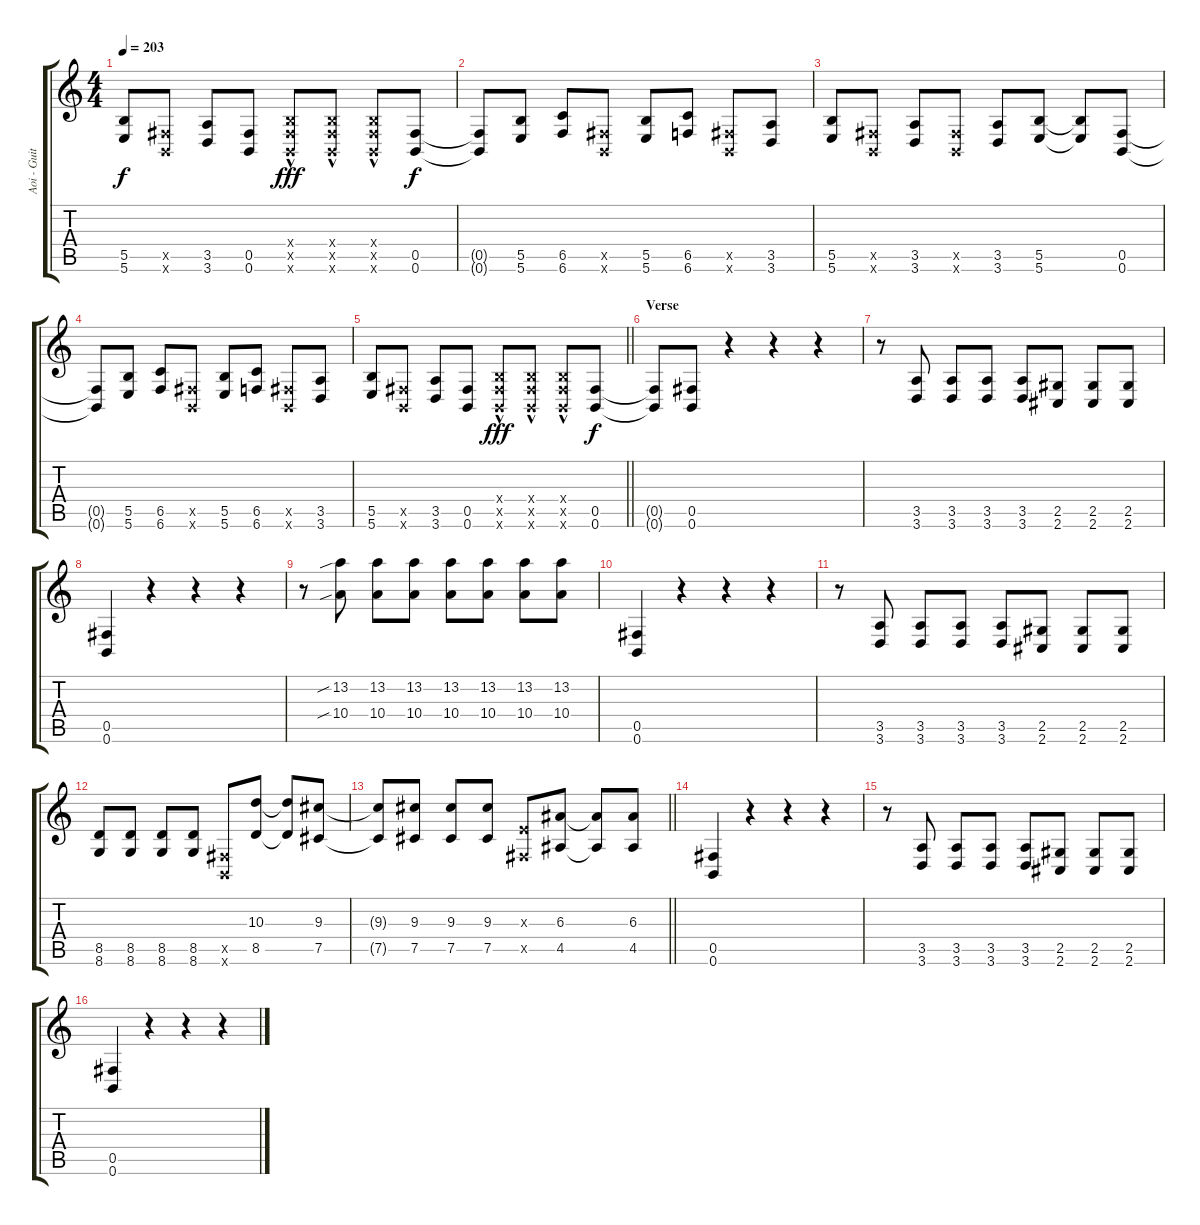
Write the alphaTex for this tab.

\track ("Aoi - Guitar 2" "Aoi - Guit") {instrument distortionguitar}
\staff {score tabs}
\tuning (Db4 Ab3 E3 B2 Gb2 B1) {hide}
\ts (4 4)
\tempo 203
\clef g2
\ks c
(5.5 5.6).8{dy f} (0.5{x} 0.6{x}).8 (3.5 3.6).8 (0.5 0.6).8 (0.4{hac x} 0.5{hac x} 0.6{hac x}).8{dy fff} (0.4{hac x} 0.5{hac x} 0.6{hac x}).8 (0.4{hac x} 0.5{hac x} 0.6{hac x}).8 (0.5 0.6).8{dy f} |
(0.5{t} 0.6{t}).8 (5.5 5.6).8 (6.5 6.6).8 (0.5{x} 0.6{x}).8 (5.5 5.6).8 (6.5 6.6).8 (0.5{x} 0.6{x}).8 (3.5 3.6).8 |
(5.5 5.6).8 (0.5{x} 0.6{x}).8 (3.5 3.6).8 (0.5{x} 0.6{x}).8 (3.5 3.6).8 (5.5 5.6).8 (5.5{t} 5.6{t}).8 (0.5 0.6).8 |
(0.5{t} 0.6{t}).8 (5.5 5.6).8 (6.5 6.6).8 (0.5{x} 0.6{x}).8 (5.5 5.6).8 (6.5 6.6).8 (0.5{x} 0.6{x}).8 (3.5 3.6).8 |
\barLineRight lightlight
(5.5 5.6).8 (0.5{x} 0.6{x}).8 (3.5 3.6).8 (0.5 0.6).8 (0.4{hac x} 0.5{hac x} 0.6{hac x}).8{dy fff} (0.4{hac x} 0.5{hac x} 0.6{hac x}).8 (0.4{hac x} 0.5{hac x} 0.6{hac x}).8 (0.5 0.6).8{dy f} |
\section ("" "Verse")
(0.5{t} 0.6{t}).8 (0.5 0.6).8 r.4 r.4 r.4 |
r.8 (3.5 3.6).8 (3.5 3.6).8 (3.5 3.6).8 (3.5 3.6).8 (2.5 2.6).8 (2.5 2.6).8 (2.5 2.6).8 |
(0.5 0.6).4 r.4 r.4 r.4 |
r.8 (13.2{sib} 10.4{sib}).8 (13.2 10.4).8 (13.2 10.4).8 (13.2 10.4).8 (13.2 10.4).8 (13.2 10.4).8 (13.2 10.4).8 |
(0.5 0.6).4 r.4 r.4 r.4 |
r.8 (3.5 3.6).8 (3.5 3.6).8 (3.5 3.6).8 (3.5 3.6).8 (2.5 2.6).8 (2.5 2.6).8 (2.5 2.6).8 |
(8.5 8.6).8 (8.5 8.6).8 (8.5 8.6).8 (8.5 8.6).8 (0.5{x} 0.6{x}).8 (10.3 8.5).8 (10.3{t} 8.5{t}).8 (9.3 7.5).8 |
\barLineRight lightlight
(9.3{t} 7.5{t}).8 (9.3 7.5).8 (9.3 7.5).8 (9.3 7.5).8 (0.3{x} 0.5{x}).8 (6.3 4.5).8 (6.3{t} 4.5{t}).8 (6.3 4.5).8 |
\section ("" "")
(0.5 0.6).4 r.4 r.4 r.4 |
r.8 (3.5 3.6).8 (3.5 3.6).8 (3.5 3.6).8 (3.5 3.6).8 (2.5 2.6).8 (2.5 2.6).8 (2.5 2.6).8 |
(0.5 0.6).4 r.4 r.4 r.4
